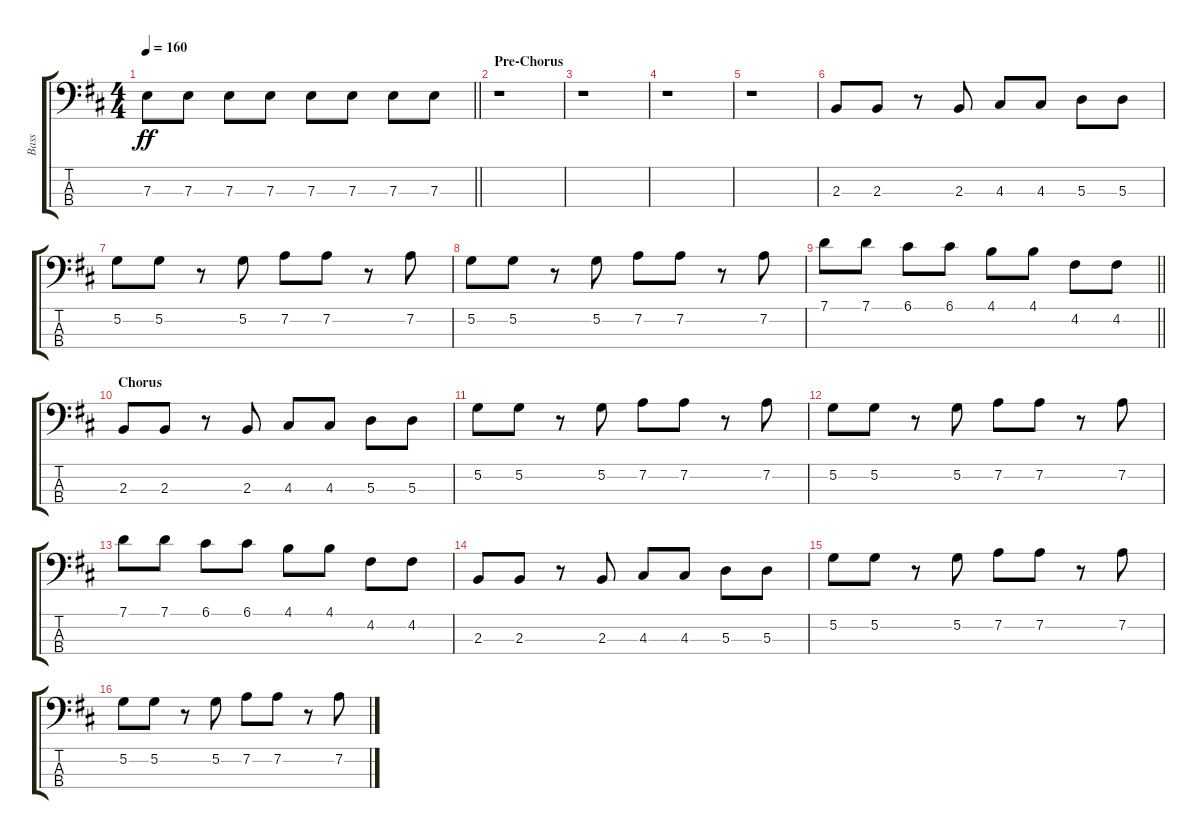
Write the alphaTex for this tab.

\track ("Bass" "Bass") {instrument electricbasspick}
\staff {score tabs}
\tuning (G2 D2 A1 E1) {hide}
\ts (4 4)
\tempo 160
\clef f4
\barLineRight lightlight
\ks bminor
7.3.8{dy ff} 7.3.8 7.3.8 7.3.8 7.3.8 7.3.8 7.3.8 7.3.8 |
\section ("" "Pre-Chorus")
r.1 |
r.1 |
r.1 |
r.1 |
2.3.8 2.3.8 r.8 2.3.8 4.3.8 4.3.8 5.3.8 5.3.8 |
5.2.8 5.2.8 r.8 5.2.8 7.2.8 7.2.8 r.8 7.2.8 |
5.2.8 5.2.8 r.8 5.2.8 7.2.8 7.2.8 r.8 7.2.8 |
\barLineRight lightlight
7.1.8 7.1.8 6.1.8 6.1.8 4.1.8 4.1.8 4.2.8 4.2.8 |
\section ("" "Chorus")
2.3.8 2.3.8 r.8 2.3.8 4.3.8 4.3.8 5.3.8 5.3.8 |
5.2.8 5.2.8 r.8 5.2.8 7.2.8 7.2.8 r.8 7.2.8 |
5.2.8 5.2.8 r.8 5.2.8 7.2.8 7.2.8 r.8 7.2.8 |
7.1.8 7.1.8 6.1.8 6.1.8 4.1.8 4.1.8 4.2.8 4.2.8 |
2.3.8 2.3.8 r.8 2.3.8 4.3.8 4.3.8 5.3.8 5.3.8 |
5.2.8 5.2.8 r.8 5.2.8 7.2.8 7.2.8 r.8 7.2.8 |
5.2.8 5.2.8 r.8 5.2.8 7.2.8 7.2.8 r.8 7.2.8
